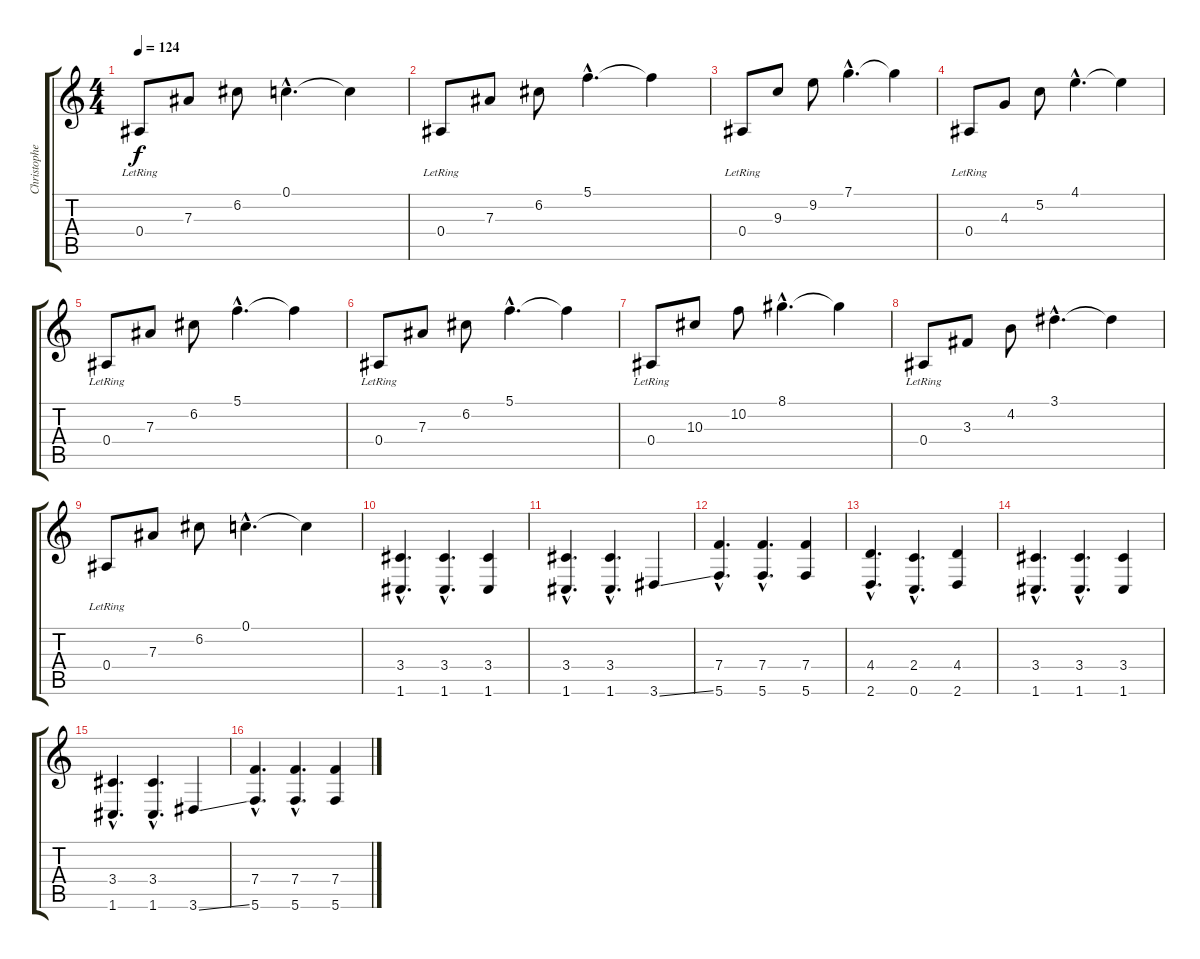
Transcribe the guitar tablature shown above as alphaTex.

\track ("Christopher Amott" "Christophe") {instrument distortionguitar}
\staff {score tabs}
\tuning (C4 G3 Eb3 Bb2 F2 C2) {hide}
\ts (4 4)
\tempo 124
\clef g2
\ks c
0.4{lr}.8{dy f} 7.3.8 6.2.8 0.1{hac}.4{d} 0.1{t}.4 |
0.4{lr}.8 7.3.8 6.2.8 5.1{hac}.4{d} 5.1{t}.4 |
0.4{lr}.8 9.3.8 9.2.8 7.1{hac}.4{d} 7.1{t}.4 |
0.4{lr}.8 4.3.8 5.2.8 4.1{hac}.4{d} 4.1{t}.4 |
0.4{lr}.8 7.3.8 6.2.8 5.1{hac}.4{d} 5.1{t}.4 |
0.4{lr}.8 7.3.8 6.2.8 5.1{hac}.4{d} 5.1{t}.4 |
0.4{lr}.8 10.3.8 10.2.8 8.1{hac}.4{d} 8.1{t}.4 |
0.4{lr}.8 3.3.8 4.2.8 3.1{hac}.4{d} 3.1{t}.4 |
0.4{lr}.8 7.3.8 6.2.8 0.1{hac}.4{d} 0.1{t}.4 |
(3.4{hac} 1.6{hac}).4{d instrument distortionguitar} (3.4{hac} 1.6{hac}).4{d} (3.4 1.6).4 |
(3.4{hac} 1.6{hac}).4{d} (3.4{hac} 1.6{hac}).4{d} 3.6{ss}.4 |
(7.4{hac} 5.6{hac}).4{d} (7.4{hac} 5.6{hac}).4{d} (7.4 5.6).4 |
(4.4{hac} 2.6{hac}).4{d} (2.4{hac} 0.6{hac}).4{d} (4.4 2.6).4 |
(3.4{hac} 1.6{hac}).4{d} (3.4{hac} 1.6{hac}).4{d} (3.4 1.6).4 |
(3.4{hac} 1.6{hac}).4{d} (3.4{hac} 1.6{hac}).4{d} 3.6{ss}.4 |
(7.4{hac} 5.6{hac}).4{d} (7.4{hac} 5.6{hac}).4{d} (7.4 5.6).4
